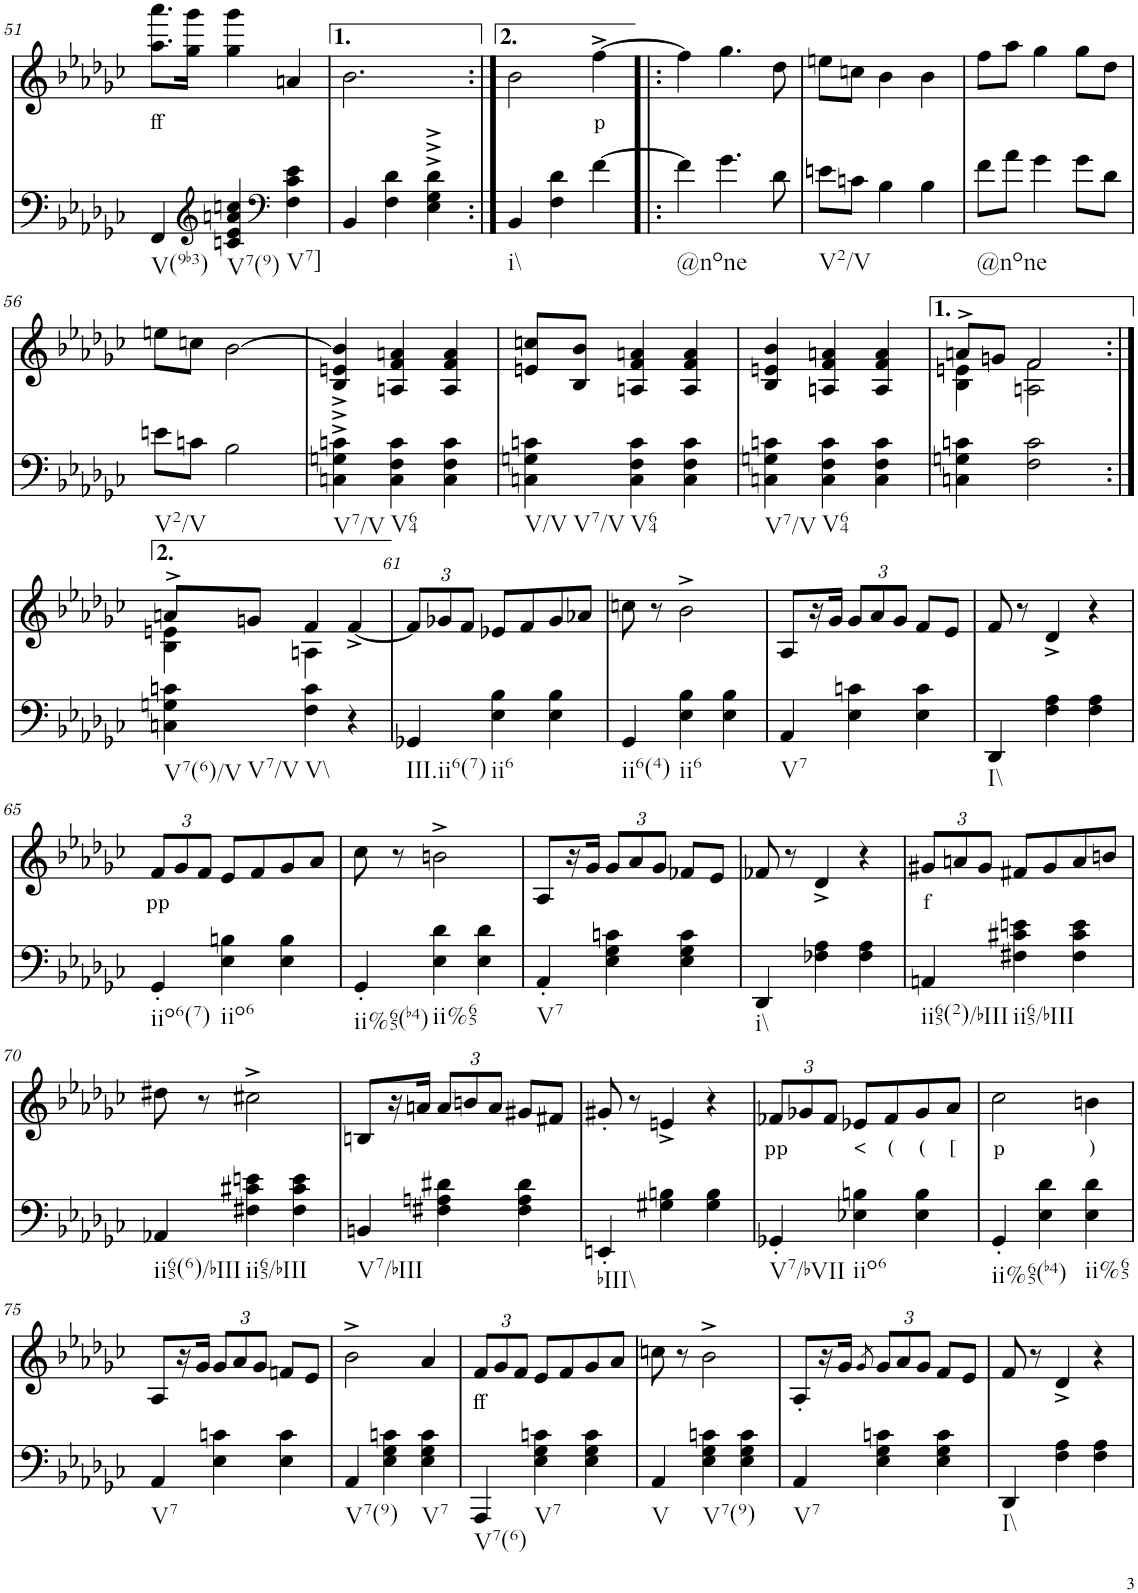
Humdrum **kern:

**kern	**kern	**text
*part2	*part1	*part1
*staff2	*staff1	*staff1
*I"piano	*I"piano	*
*I'Pno	*I'Pno	*
!!LO:PB:g=z
*clefF4	*clefG2	*
*k[b-e-a-d-g-c-]	*k[b-e-a-d-g-c-]	*
*e-:	*e-:	*
*M3/4	*M3/4	*
=51	=51	=51
!LO:TX:b:t=V(9b3)	!	!
!	!	!LO:LY:b
4FF/	8.aa-\ 8.aaa-\L	ff
.	16gg-\ 16ggg-\Jk	.
*clefG2	*	*
!LO:TX:b:t=V7(9)	!	!
4cn/ 4e-/ 4an/ 4ccn/	4gg-\ 4ggg-\	.
*clefF4	*	*
!LO:TX:b:t=V7]	!	!
4F\ 4c\ 4e-\	4an/	.
=52	=52	=52
4BB-/	2.b-\	.
4F\ 4d-\	.	.
4E-\^ 4G-\^ 4d-\^	.	.
=52X1:|!	=52X1:|!	=52X1:|!
!LO:TX:b:t=i\\	!	!
4BB-/	2b-\	.
4F\ 4d-\	.	.
!	!	!LO:LY:b
[4f\	[4ff^\	p
=53!|:	=53!|:	=53!|:
!LO:TX:b:t=@none	!	!
4f\]	4ff\]	.
4.g-\	4.gg-\	.
8d-\	8dd-\	.
=54	=54	=54
!LO:TX:b:t=V2/V	!	!
8en\L	8een\L	.
8cn\J	8ccn\J	.
4B-\	4b-\	.
4B-\	4b-\	.
=55	=55	=55
!LO:TX:b:t=@none	!	!
8f\L	8ff\L	.
8a-\J	8aa-\J	.
4g-\	4gg-\	.
8g-\L	8gg-\L	.
8d-\J	8dd-\J	.
!!LO:LB:g=z
=56	=56	=56
!LO:TX:b:t=V2/V	!	!
8en\L	8een\L	.
8cn\J	8ccn\J	.
2B-\	[2b-\	.
=57	=57	=57
!LO:TX:b:t=V7/V	!	!
4Cn\^ 4Gn\^ 4cn\^	4B-/ 4en/ 4b-/]	.
!LO:TX:b:t=V64	!	!
4C\ 4F\ 4c\	4An/ 4f/ 4an/	.
4C\ 4F\ 4c\	4A/ 4f/ 4a/	.
=58	=58	=58
!LO:TX:b:t=V/V	!	!
!LO:TX:b:t=V7/V	!	!
4Cn\ 4Gn\ 4cn\	8en/ 8ccn/L	.
.	8B-/ 8b-/J	.
!LO:TX:b:t=V64	!	!
4C\ 4F\ 4c\	4An/ 4f/ 4an/	.
4C\ 4F\ 4c\	4A/ 4f/ 4a/	.
=59	=59	=59
!LO:TX:b:t=V7/V	!	!
4Cn\ 4Gn\ 4cn\	4B-/ 4en/ 4b-/	.
!LO:TX:b:t=V64	!	!
4C\ 4F\ 4c\	4An/ 4f/ 4an/	.
4C\ 4F\ 4c\	4A/ 4f/ 4a/	.
=60	=60	=60
*	*^	*
4Cn\ 4Gn\ 4cn\	8an^/L	4B-\ 4en\	.
.	8gn/J	.	.
2F\ 2c\	2f/	2An\ 2f\	.
!!LO:LB:g=z	!!
=60X2:|!	=60X2:|!	=60X2:|!	=60X2:|!
!LO:TX:b:t=V7(6)/V	!	!	!
!LO:TX:b:t=V7/V	!	!	!
4Cn\ 4Gn\ 4cn\	8an^/L	4B-\ 4en\	.
.	8gn/J	.	.
!LO:TX:b:t=V\\	!	!	!
4F\ 4c\	4f/	4An\	.
4r	[4f^/	4ryy	.
*	*v	*v	*
=61	=61	=61
*	*Xbrackettup	*
*	*^	*
!LO:TX:b:t=III.ii6(7)	!	!	!
*	*v	*v	*
4GG-X/	12f/L]	.
.	12g-X/	.
.	12f/J	.
!LO:TX:b:t=ii6	!	!
4E-\ 4B-\	8e-X/L	.
.	8f/	.
4E-\ 4B-\	8g-/	.
.	8a-X/J	.
=62	=62	=62
!LO:TX:b:t=ii6(4)	!	!
4GG-/	8ccn\	.
.	8r	.
!LO:TX:b:t=ii6	!	!
4E-\ 4B-\	2b-^\	.
4E-\ 4B-\	.	.
=63	=63	=63
!LO:TX:b:t=V7	!	!
4AA-/	8A-/L	.
.	16r	.
.	16g-/JJ	.
4E-\ 4cn\	12g-/L	.
.	12a-/	.
.	12g-/J	.
4E-\ 4c\	8f/L	.
.	8e-/J	.
=64	=64	=64
!LO:TX:b:t=I\\	!	!
4DD-/	8f/	.
.	8r	.
4F\ 4A-\	4d-^/	.
4F\ 4A-\	4r	.
!!LO:LB:g=z
=65	=65	=65
!LO:TX:b:t=iio6(7)	!	!
!	!	!LO:LY:b
4GG-'/	12f/L	pp
.	12g-/	.
.	12f/J	.
!LO:TX:b:t=iio6	!	!
4E-\ 4Bn\	8e-/L	.
.	8f/	.
4E-\ 4B\	8g-/	.
.	8a-/J	.
=66	=66	=66
!LO:TX:b:t=ii%65(b4)	!	!
4GG-'/	8cc-\	.
.	8r	.
!LO:TX:b:t=ii%65	!	!
4E-\ 4d-\	2bn^\	.
4E-\ 4d-\	.	.
=67	=67	=67
!LO:TX:b:t=V7	!	!
4AA-'/	8A-/L	.
.	16r	.
.	16g-/JJ	.
4E-\ 4G-\ 4cn\	12g-/L	.
.	12a-/	.
.	12g-/J	.
4E-\ 4G-\ 4c\	8f-X/L	.
.	8e-/J	.
=68	=68	=68
!LO:TX:b:t=i\\	!	!
4DD-/	8f-X/	.
.	8r	.
4F-X\ 4A-\	4d-^/	.
4F-\ 4A-\	4r	.
=69	=69	=69
!LO:TX:b:t=ii65(2)/bIII	!	!
!	!	!LO:LY:b
4AAn/	12g#X/L	f
.	12an/	.
.	12g#/J	.
!LO:TX:b:t=ii65/bIII	!	!
4F#X\ 4c#X\ 4en\	8f#X/L	.
.	8g#/	.
4F#\ 4c#\ 4e\	8a/	.
.	8bn/J	.
!!LO:LB:g=z
=70	=70	=70
!LO:TX:b:t=ii65(6)/bIII	!	!
4AA-X/	8dd#X\	.
.	8r	.
!LO:TX:b:t=ii65/bIII	!	!
4F#X\ 4c#X\ 4en\	2cc#X^\	.
4F#\ 4c#\ 4e\	.	.
=71	=71	=71
!LO:TX:b:t=V7/bIII	!	!
4BBn/	8Bn/L	.
.	16r	.
.	16an/JJ	.
4F#X\ 4An\ 4d#X\	12a/L	.
.	12bn/	.
.	12a/J	.
4F#\ 4A\ 4d#\	8g#X/L	.
.	8f#X/J	.
=72	=72	=72
!LO:TX:b:t=bIII\\	!	!
4EEn'/	8g#X'/	.
.	8r	.
4G#X\ 4Bn\	4en^/	.
4G#\ 4B\	4r	.
=73	=73	=73
!LO:TX:b:t=V7/bVII	!	!
!	!	!LO:LY:b
4GG-X'/	12f-X/L	pp
.	12g-X/	.
.	12f-/J	.
!LO:TX:b:t=iio6	!	!
!	!	!LO:LY:b
4E-X\ 4Bn\	8e-X/L	<
!	!	!LO:LY:b
.	8f-/	(
!	!	!LO:LY:b
4E-\ 4B\	8g-/	(
!	!	!LO:LY:b
.	8a-/J	[
=74	=74	=74
!LO:TX:b:t=ii%65(b4)	!	!
!	!	!LO:LY:b
4GG-'/	2cc-\	p
4E-\ 4d-\	.	.
!LO:TX:b:t=ii%65	!	!
!	!	!LO:LY:b
4E-\ 4d-\	4bn\	)
!!LO:LB:g=z
=75	=75	=75
!LO:TX:b:t=V7	!	!
4AA-/	8A-/L	.
.	16r	.
.	16g-/JJ	.
4E-\ 4cn\	12g-/L	.
.	12a-/	.
.	12g-/J	.
4E-\ 4c\	8fn/L	.
.	8e-/J	.
=76	=76	=76
!LO:TX:b:t=V7(9)	!	!
4AA-/	2b-^\	.
4E-\ 4G-\ 4cn\	.	.
!LO:TX:b:t=V7	!	!
4E-\ 4G-\ 4c\	4a-/	.
=77	=77	=77
!LO:TX:b:t=V7(6)	!	!
!	!	!LO:LY:b
4AAA-/	12f/L	ff
.	12g-/	.
.	12f/J	.
!LO:TX:b:t=V7	!	!
4E-\ 4G-\ 4cn\	8e-/L	.
.	8f/	.
4E-\ 4G-\ 4c\	8g-/	.
.	8a-/J	.
=78	=78	=78
!LO:TX:b:t=V	!	!
4AA-/	8ccn\	.
.	8r	.
!LO:TX:b:t=V7(9)	!	!
4E-\ 4G-\ 4cn\	2b-^\	.
4E-\ 4G-\ 4c\	.	.
=79	=79	=79
!LO:TX:b:t=V7	!	!
4AA-/	8A-'/L	.
.	16r	.
.	16g-/JJ	.
.	8qg-/	.
4E-\ 4G-\ 4cn\	12g-/L	.
.	12a-/	.
.	12g-/J	.
4E-\ 4G-\ 4c\	8f/L	.
.	8e-/J	.
=80	=80	=80
!LO:TX:b:t=I\\	!	!
4DD-/	8f/	.
.	8r	.
4F\ 4A-\	4d-^/	.
4F\ 4A-\	4r	.
=	=	=
*-	*-	*-
